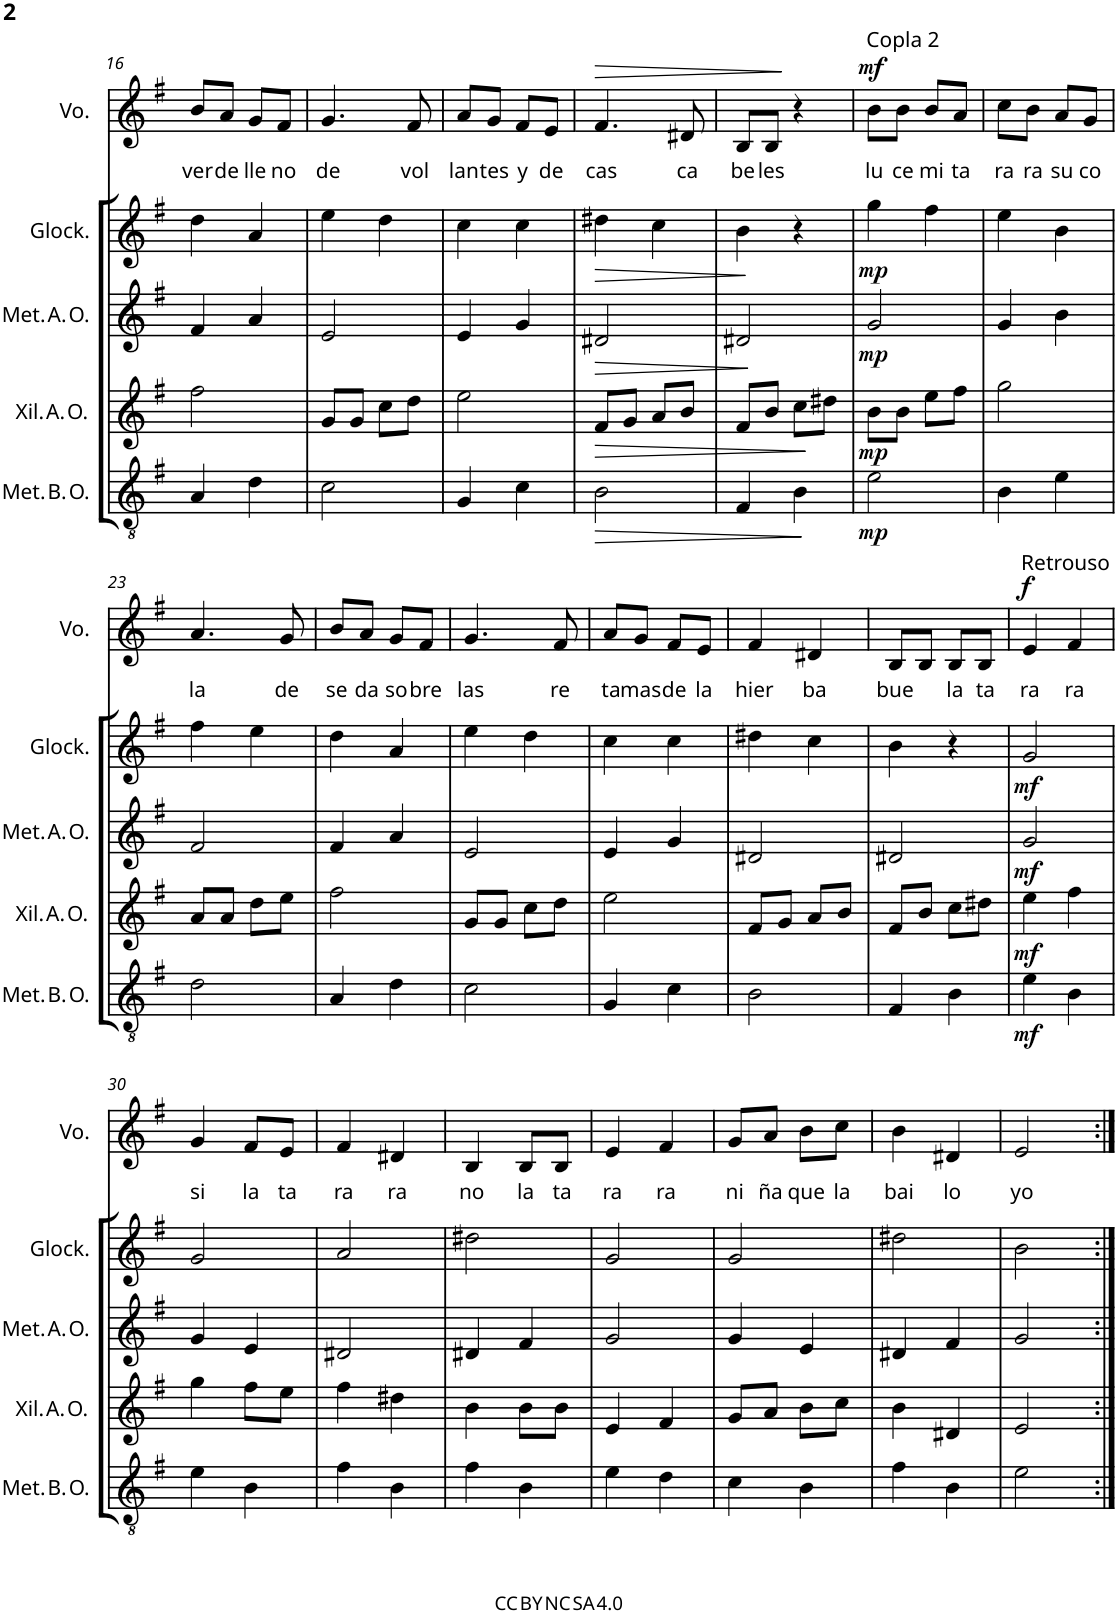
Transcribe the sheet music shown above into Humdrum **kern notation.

**kern	**dynam	**kern	**dynam	**kern	**dynam	**kern	**dynam	**kern	**text	**dynam
*part5	*part5	*part4	*part4	*part3	*part3	*part2	*part2	*part1	*part1	*part1
*staff5	*staff5	*staff4	*staff4	*staff3	*staff3	*staff2	*staff2	*staff1	*staff1	*staff1
*I"Metalófono Baixo Orff	*	*I"Xilófono Alto Orff	*	*I"Metalófono Alto Orff	*	*I"Glockenspiel	*	*I"Voz	*	*
*I'Met. B. O.	*	*I'Xil. A. O.	*	*I'Met. A. O.	*	*I'Glock.	*	*I'Vo.	*	*
!!LO:PB:g=z
*clefGv2	*	*clefG2	*	*clefG2	*	*clefG2	*	*clefG2	*	*
*	*	*	*	*	*	*Trd-14c-24	*	*	*	*
*k[f#]	*	*k[f#]	*	*k[f#]	*	*k[f#]	*	*k[f#]	*	*
*M2/4	*	*M2/4	*	*M2/4	*	*M2/4	*	*M2/4	*	*
=16	=16	=16	=16	=16	=16	=16	=16	=16	=16	=16
!	!	!	!	!	!	!	!	!	!LO:LY:b	!
4A/	.	2ff#\	.	4f#/	.	4dd\	.	8b/L	ver	.
!	!	!	!	!	!	!	!	!	!LO:LY:b	!
.	.	.	.	.	.	.	.	8a/J	de	.
!	!	!	!	!	!	!	!	!	!LO:LY:b	!
4d\	.	.	.	4a/	.	4a/	.	8g/L	lle	.
!	!	!	!	!	!	!	!	!	!LO:LY:b	!
.	.	.	.	.	.	.	.	8f#/J	no	.
=17	=17	=17	=17	=17	=17	=17	=17	=17	=17	=17
!	!	!	!	!	!	!	!	!	!LO:LY:b	!
2c\	.	8g/L	.	2e/	.	4ee\	.	4.g/	de	.
.	.	8g/J	.	.	.	.	.	.	.	.
.	.	8cc\L	.	.	.	4dd\	.	.	.	.
!	!	!	!	!	!	!	!	!	!LO:LY:b	!
.	.	8dd\J	.	.	.	.	.	8f#/	vol	.
=18	=18	=18	=18	=18	=18	=18	=18	=18	=18	=18
!	!	!	!	!	!	!	!	!	!LO:LY:b	!
4G/	.	2ee\	.	4e/	.	4cc\	.	8a/L	lan	.
!	!	!	!	!	!	!	!	!	!LO:LY:b	!
.	.	.	.	.	.	.	.	8g/J	tes	.
!	!	!	!	!	!	!	!	!	!LO:LY:b	!
4c\	.	.	.	4g/	.	4cc\	.	8f#/L	y	.
!	!	!	!	!	!	!	!	!	!LO:LY:b	!
.	.	.	.	.	.	.	.	8e/J	de	.
=19	=19	=19	=19	=19	=19	=19	=19	=19	=19	=19
!	!LO:HP:b	!	!LO:HP:b	!	!LO:HP:b	!	!LO:HP:b	!	!LO:LY:b	!LO:HP:b
2B\	>	8f#/L	>	2d#X/	>	4dd#X\	>	4.f#/	cas	>
.	.	8g/J	.	.	.	.	.	.	.	.
.	.	8a/L	.	.	.	4cc\	.	.	.	.
!	!	!	!	!	!	!	!	!	!LO:LY:b	!
.	.	8b/J	.	.	.	.	.	8d#X/	ca	.
=20	=20	=20	=20	=20	=20	=20	=20	=20	=20	=20
!	!	!	!	!	!	!	!	!	!LO:LY:b	!
4F#/	.	8f#/L	.	2d#X/	.	4b\	.	8B/L	be	.
!	!	!	!	!	!	!	!	!	!LO:LY:b	!
.	.	8b/J	.	.	.	.	.	8B/J	les	.
4B\	.	8cc\L	.	.	.	4r	]	4r	.	]
.	.	8dd#X\J	]	.	.	.	.	.	.	.
.	]	.	.	.	]	.	.	.	.	.
=21	=21	=21	=21	=21	=21	=21	=21	=21	=21	=21
!	!	!	!	!	!	!	!	!LO:TX:a:t=Copla 2	!	!
!	!LO:DY:b	!	!LO:DY:b	!	!LO:DY:b	!	!LO:DY:b	!	!LO:LY:b	!LO:DY:a
2e\	mp	8b\L	mp	2g/	mp	4gg\	mp	8b\L	lu	mf
!	!	!	!	!	!	!	!	!	!LO:LY:b	!
.	.	8b\J	.	.	.	.	.	8b\J	ce	.
!	!	!	!	!	!	!	!	!	!LO:LY:b	!
.	.	8ee\L	.	.	.	4ff#\	.	8b/L	mi	.
!	!	!	!	!	!	!	!	!	!LO:LY:b	!
.	.	8ff#\J	.	.	.	.	.	8a/J	ta	.
=22	=22	=22	=22	=22	=22	=22	=22	=22	=22	=22
!	!	!	!	!	!	!	!	!	!LO:LY:b	!
4B\	.	2gg\	.	4g/	.	4ee\	.	8cc\L	ra	.
!	!	!	!	!	!	!	!	!	!LO:LY:b	!
.	.	.	.	.	.	.	.	8b\J	ra	.
!	!	!	!	!	!	!	!	!	!LO:LY:b	!
4e\	.	.	.	4b\	.	4b\	.	8a/L	su	.
!	!	!	!	!	!	!	!	!	!LO:LY:b	!
.	.	.	.	.	.	.	.	8g/J	co	.
!!LO:LB:g=z
=23	=23	=23	=23	=23	=23	=23	=23	=23	=23	=23
!	!	!	!	!	!	!	!	!	!LO:LY:b	!
2d\	.	8a/L	.	2f#/	.	4ff#\	.	4.a/	la	.
.	.	8a/J	.	.	.	.	.	.	.	.
.	.	8dd\L	.	.	.	4ee\	.	.	.	.
!	!	!	!	!	!	!	!	!	!LO:LY:b	!
.	.	8ee\J	.	.	.	.	.	8g/	de	.
=24	=24	=24	=24	=24	=24	=24	=24	=24	=24	=24
!	!	!	!	!	!	!	!	!	!LO:LY:b	!
4A/	.	2ff#\	.	4f#/	.	4dd\	.	8b/L	se	.
!	!	!	!	!	!	!	!	!	!LO:LY:b	!
.	.	.	.	.	.	.	.	8a/J	da	.
!	!	!	!	!	!	!	!	!	!LO:LY:b	!
4d\	.	.	.	4a/	.	4a/	.	8g/L	so	.
!	!	!	!	!	!	!	!	!	!LO:LY:b	!
.	.	.	.	.	.	.	.	8f#/J	bre	.
=25	=25	=25	=25	=25	=25	=25	=25	=25	=25	=25
!	!	!	!	!	!	!	!	!	!LO:LY:b	!
2c\	.	8g/L	.	2e/	.	4ee\	.	4.g/	las	.
.	.	8g/J	.	.	.	.	.	.	.	.
.	.	8cc\L	.	.	.	4dd\	.	.	.	.
!	!	!	!	!	!	!	!	!	!LO:LY:b	!
.	.	8dd\J	.	.	.	.	.	8f#/	re	.
=26	=26	=26	=26	=26	=26	=26	=26	=26	=26	=26
!	!	!	!	!	!	!	!	!	!LO:LY:b	!
4G/	.	2ee\	.	4e/	.	4cc\	.	8a/L	ta	.
!	!	!	!	!	!	!	!	!	!LO:LY:b	!
.	.	.	.	.	.	.	.	8g/J	mas	.
!	!	!	!	!	!	!	!	!	!LO:LY:b	!
4c\	.	.	.	4g/	.	4cc\	.	8f#/L	de	.
!	!	!	!	!	!	!	!	!	!LO:LY:b	!
.	.	.	.	.	.	.	.	8e/J	la	.
=27	=27	=27	=27	=27	=27	=27	=27	=27	=27	=27
!	!	!	!	!	!	!	!	!	!LO:LY:b	!
2B\	.	8f#/L	.	2d#X/	.	4dd#X\	.	4f#/	hier	.
.	.	8g/J	.	.	.	.	.	.	.	.
!	!	!	!	!	!	!	!	!	!LO:LY:b	!
.	.	8a/L	.	.	.	4cc\	.	4d#X/	ba	.
.	.	8b/J	.	.	.	.	.	.	.	.
=28	=28	=28	=28	=28	=28	=28	=28	=28	=28	=28
!	!	!	!	!	!	!	!	!	!LO:LY:b	!
4F#/	.	8f#/L	.	2d#X/	.	4b\	.	8B/L	bue	.
.	.	8b/J	.	.	.	.	.	8B/J	.	.
!	!	!	!	!	!	!	!	!	!LO:LY:b	!
4B\	.	8cc\L	.	.	.	4r	.	8B/L	la	.
!	!	!	!	!	!	!	!	!	!LO:LY:b	!
.	.	8dd#X\J	.	.	.	.	.	8B/J	ta	.
=29	=29	=29	=29	=29	=29	=29	=29	=29	=29	=29
!	!	!	!	!	!	!	!	!LO:TX:a:t=Retrouso	!	!
!	!LO:DY:b	!	!LO:DY:b	!	!LO:DY:b	!	!LO:DY:b	!	!LO:LY:b	!LO:DY:a
4e\	mf	4ee\	mf	2g/	mf	2g/	mf	4e/	ra	f
!	!	!	!	!	!	!	!	!	!LO:LY:b	!
4B\	.	4ff#\	.	.	.	.	.	4f#/	ra	.
!!LO:LB:g=z
=30	=30	=30	=30	=30	=30	=30	=30	=30	=30	=30
!	!	!	!	!	!	!	!	!	!LO:LY:b	!
4e\	.	4gg\	.	4g/	.	2g/	.	4g/	si	.
!	!	!	!	!	!	!	!	!	!LO:LY:b	!
4B\	.	8ff#\L	.	4e/	.	.	.	8f#/L	la	.
!	!	!	!	!	!	!	!	!	!LO:LY:b	!
.	.	8ee\J	.	.	.	.	.	8e/J	ta	.
=31	=31	=31	=31	=31	=31	=31	=31	=31	=31	=31
!	!	!	!	!	!	!	!	!	!LO:LY:b	!
4f#\	.	4ff#\	.	2d#X/	.	2a/	.	4f#/	ra	.
!	!	!	!	!	!	!	!	!	!LO:LY:b	!
4B\	.	4dd#X\	.	.	.	.	.	4d#X/	ra	.
=32	=32	=32	=32	=32	=32	=32	=32	=32	=32	=32
!	!	!	!	!	!	!	!	!	!LO:LY:b	!
4f#\	.	4b\	.	4d#X/	.	2dd#X\	.	4B/	no	.
!	!	!	!	!	!	!	!	!	!LO:LY:b	!
4B\	.	8b\L	.	4f#/	.	.	.	8B/L	la	.
!	!	!	!	!	!	!	!	!	!LO:LY:b	!
.	.	8b\J	.	.	.	.	.	8B/J	ta	.
=33	=33	=33	=33	=33	=33	=33	=33	=33	=33	=33
!	!	!	!	!	!	!	!	!	!LO:LY:b	!
4e\	.	4e/	.	2g/	.	2g/	.	4e/	ra	.
!	!	!	!	!	!	!	!	!	!LO:LY:b	!
4d\	.	4f#/	.	.	.	.	.	4f#/	ra	.
=34	=34	=34	=34	=34	=34	=34	=34	=34	=34	=34
!	!	!	!	!	!	!	!	!	!LO:LY:b	!
4c\	.	8g/L	.	4g/	.	2g/	.	8g/L	ni	.
!	!	!	!	!	!	!	!	!	!LO:LY:b	!
.	.	8a/J	.	.	.	.	.	8a/J	ña	.
!	!	!	!	!	!	!	!	!	!LO:LY:b	!
4B\	.	8b\L	.	4e/	.	.	.	8b\L	que	.
!	!	!	!	!	!	!	!	!	!LO:LY:b	!
.	.	8cc\J	.	.	.	.	.	8cc\J	la	.
=35	=35	=35	=35	=35	=35	=35	=35	=35	=35	=35
!	!	!	!	!	!	!	!	!	!LO:LY:b	!
4f#\	.	4b\	.	4d#X/	.	2dd#X\	.	4b\	bai	.
!	!	!	!	!	!	!	!	!	!LO:LY:b	!
4B\	.	4d#X/	.	4f#/	.	.	.	4d#X/	lo	.
=36	=36	=36	=36	=36	=36	=36	=36	=36	=36	=36
!	!	!	!	!	!	!	!	!	!LO:LY:b	!
2e\	.	2e/	.	2g/	.	2b\	.	2e/	yo	.
=:|!	=:|!	=:|!	=:|!	=:|!	=:|!	=:|!	=:|!	=:|!	=:|!	=:|!
*-	*-	*-	*-	*-	*-	*-	*-	*-	*-	*-
